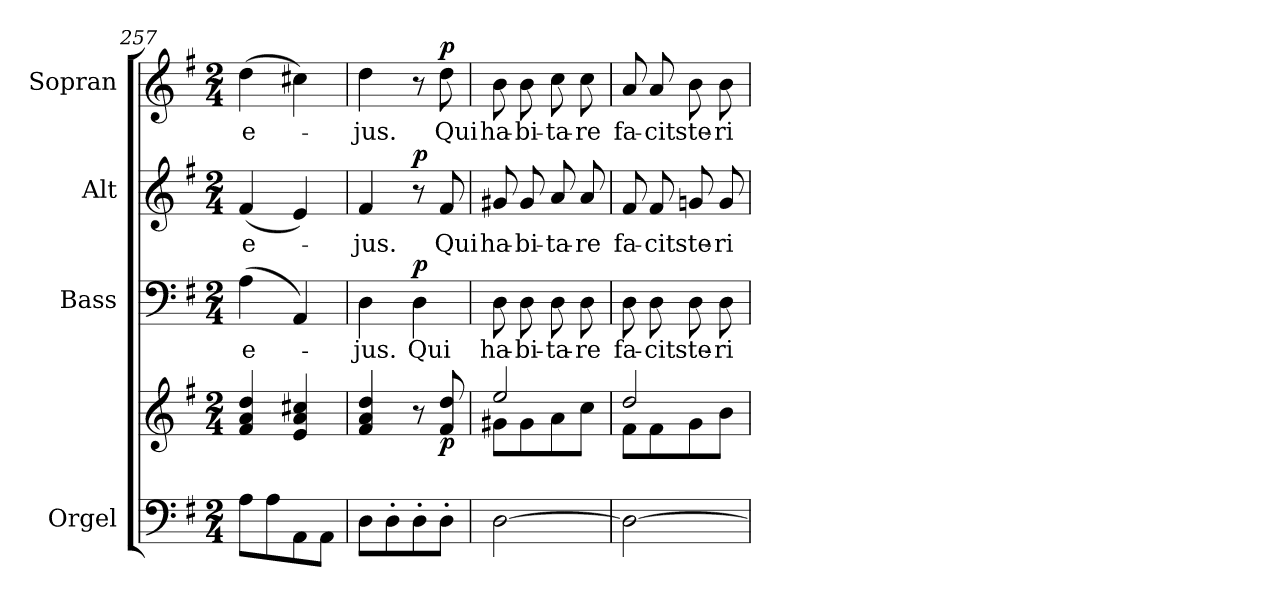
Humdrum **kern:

**kern	**kern	**dynam	**kern	**text	**dynam	**kern	**text	**dynam	**kern	**text	**dynam
*part4	*part4	*part4	*part3	*part3	*part3	*part2	*part2	*part2	*part1	*part1	*part1
*staff5	*staff4	*staff4/5	*staff3	*staff3	*staff3	*staff2	*staff2	*staff2	*staff1	*staff1	*staff1
*I"Orgel	*	*	*I"Bass	*	*	*I"Alt	*	*	*I"Sopran	*	*
*I'Org.	*	*	*I'B.	*	*	*I'A.	*	*	*I'S.	*	*
*clefF4	*clefG2	*	*clefF4	*	*	*clefG2	*	*	*clefG2	*	*
*k[f#]	*k[f#]	*	*k[f#]	*	*	*k[f#]	*	*	*k[f#]	*	*
*G:	*G:	*	*G:	*	*	*G:	*	*	*G:	*	*
*M2/4	*M2/4	*	*M2/4	*	*	*M2/4	*	*	*M2/4	*	*
=257	=257	=257	=257	=257	=257	=257	=257	=257	=257	=257	=257
!	!	!	!	!LO:LY:b	!	!	!LO:LY:b	!	!	!LO:LY:b	!
8A\L	4f#/ 4a/ 4dd/	.	(>4A\	e-	.	(<4f#/	e-	.	(>4dd\	e-	.
8A\	.	.	.	.	.	.	.	.	.	.	.
8AA\	4e/ 4a/ 4cc#X/	.	4AA/)	.	.	4e/)	.	.	4cc#X\)	.	.
8AA\J	.	.	.	.	.	.	.	.	.	.	.
=258	=258	=258	=258	=258	=258	=258	=258	=258	=258	=258	=258
!	!	!	!	!LO:LY:b	!	!	!LO:LY:b	!	!	!LO:LY:b	!
8D\L	4f#/ 4a/ 4dd/	.	4D\	-jus.	.	4f#/	-jus.	.	4dd\	-jus.	.
8D'>\	.	.	.	.	.	.	.	.	.	.	.
!	!	!	!	!LO:LY:b	!LO:DY:a	!	!	!LO:DY:a	!	!	!
8D'>\	8r	.	4D\	Qui	p	8r	.	p	8r	.	.
!	!	!LO:DY:b	!	!	!	!	!LO:LY:b	!	!	!LO:LY:b	!LO:DY:a
8D'>\J	8f#/ 8dd/	p	.	.	.	8f#/	Qui	.	8dd\	Qui	p
=259	=259	=259	=259	=259	=259	=259	=259	=259	=259	=259	=259
*	*^	*	*	*	*	*	*	*	*	*	*
!	!	!	!	!	!LO:LY:b	!	!	!LO:LY:b	!	!	!LO:LY:b	!
[2D\	2ee/	8g#X\L	.	8D\	ha-	.	8g#X/	ha-	.	8b\	ha-	.
!	!	!	!	!	!LO:LY:b	!	!	!LO:LY:b	!	!	!LO:LY:b	!
.	.	8g#\	.	8D\	-bi-	.	8g#/	-bi-	.	8b\	-bi-	.
!	!	!	!	!	!LO:LY:b	!	!	!LO:LY:b	!	!	!LO:LY:b	!
.	.	8a\	.	8D\	-ta-	.	8a/	-ta-	.	8cc\	-ta-	.
!	!	!	!	!	!LO:LY:b	!	!	!LO:LY:b	!	!	!LO:LY:b	!
.	.	8cc\J	.	8D\	-re	.	8a/	-re	.	8cc\	-re	.
=260	=260	=260	=260	=260	=260	=260	=260	=260	=260	=260	=260	=260
!	!	!	!	!	!LO:LY:b	!	!	!LO:LY:b	!	!	!LO:LY:b	!
2D\_	2dd/	8f#\L	.	8D\	fa-	.	8f#/	fa-	.	8a/	fa-	.
!	!	!	!	!	!LO:LY:b	!	!	!LO:LY:b	!	!	!LO:LY:b	!
.	.	8f#\	.	8D\	-cit	.	8f#/	-cit	.	8a/	-cit	.
!	!	!	!	!	!LO:LY:b	!	!	!LO:LY:b	!	!	!LO:LY:b	!
.	.	8g\	.	8D\	ste-	.	8gn/	ste-	.	8b\	ste-	.
!	!	!	!	!	!LO:LY:b	!	!	!LO:LY:b	!	!	!LO:LY:b	!
.	.	8b\J	.	8D\	-ri-	.	8g/	-ri-	.	8b\	-ri-	.
*	*v	*v	*	*	*	*	*	*	*	*	*	*
=	=	=	=	=	=	=	=	=	=	=	=
*-	*-	*-	*-	*-	*-	*-	*-	*-	*-	*-	*-
